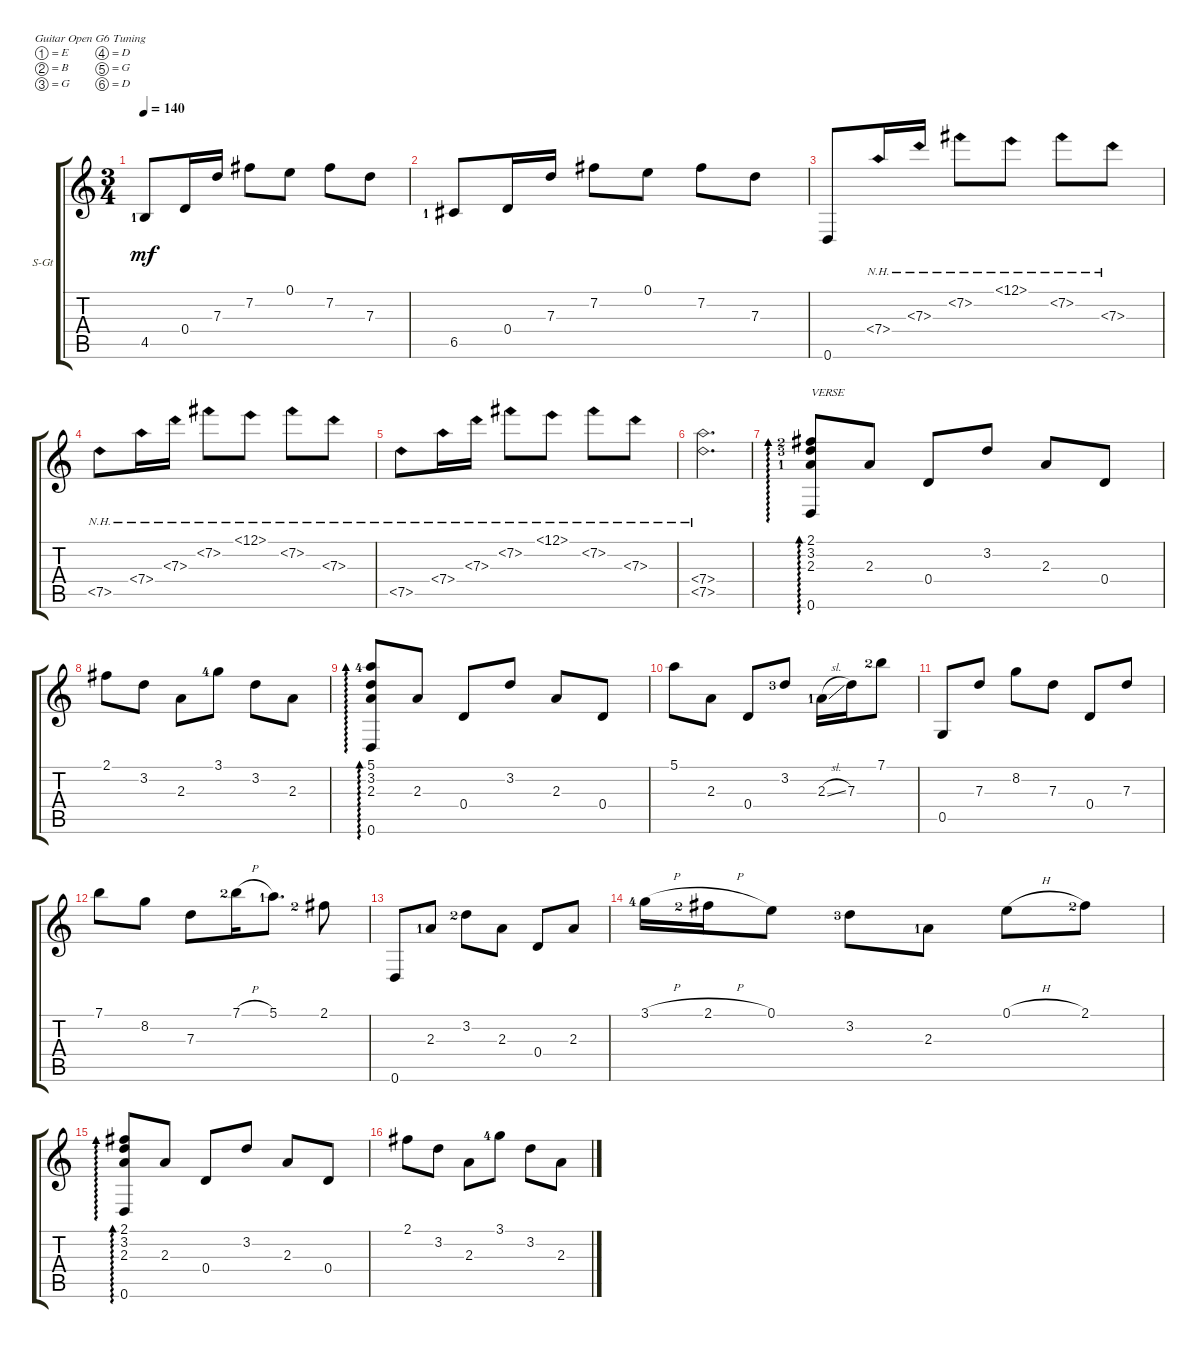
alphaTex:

\defaultSystemsLayout 4
\bracketExtendMode groupsimilarinstruments
\firstSystemTrackNameOrientation horizontal
\otherSystemsTrackNameOrientation horizontal
\track ("Steel Guitar" "S-Gt") {instrument acousticguitarsteel}
\staff {score tabs}
\tuning (E4 B3 G3 D3 G2 D2)
\ts (3 4)
\tempo 140
\clef g2
\ks c
4.5{lf 2}.8{dy mf} 0.4.16 7.3.16 7.2.8 0.1.8 7.2.8 7.3.8 |
6.5{lf 2}.8 0.4.16 7.3.16 7.2.8 0.1.8 7.2.8 7.3.8 |
0.6.8 7.4{nh}.16 7.3{nh}.16 7.2{nh}.8 12.1{nh}.8 7.2{nh}.8 7.3{nh}.8 |
7.5{nh}.8 7.4{nh}.16 7.3{nh}.16 7.2{nh}.8 12.1{nh}.8 7.2{nh}.8 7.3{nh}.8 |
7.5{nh}.8 7.4{nh}.16 7.3{nh}.16 7.2{nh}.8 12.1{nh}.8 7.2{nh}.8 7.3{nh}.8 |
(7.4{nh} 7.5{nh}).2{d} |
(0.6 2.3{lf 2} 3.2{lf 4} 2.1{lf 3}).8{ad 0 txt "VERSE"} 2.3.8 0.4.8 3.2.8 2.3.8 0.4.8 |
2.1.8 3.2.8 2.3.8 3.1{lf 5}.8 3.2.8 2.3.8 |
(0.6 5.1{lf 5} 3.2 2.3).8{ad 0} 2.3.8 0.4.8 3.2.8 2.3.8 0.4.8 |
5.1.8 2.3.8 0.4.8 3.2{lf 4}.8 2.3{sl lf 2}.16 7.3.16 7.1{lf 3}.8 |
0.5.8 7.3.8 8.2.8 7.3.8 0.4.8 7.3.8 |
7.1.8 8.2.8 7.3.8 7.1{h lf 3}.16 5.1{lf 2}.8{d} 2.1{lf 3}.8 |
0.6.8 2.3{lf 2}.8 3.2{lf 3}.8 2.3.8 0.4.8 2.3.8 |
3.1{h lf 5}.16 2.1{h lf 3}.16 0.1.8 3.2{lf 4}.8 2.3{lf 2}.8 0.1{h}.8 2.1{lf 3}.8 |
(0.6 2.3 3.2 2.1).8{ad 0} 2.3.8 0.4.8 3.2.8 2.3.8 0.4.8 |
2.1.8 3.2.8 2.3.8 3.1{lf 5}.8 3.2.8 2.3.8
